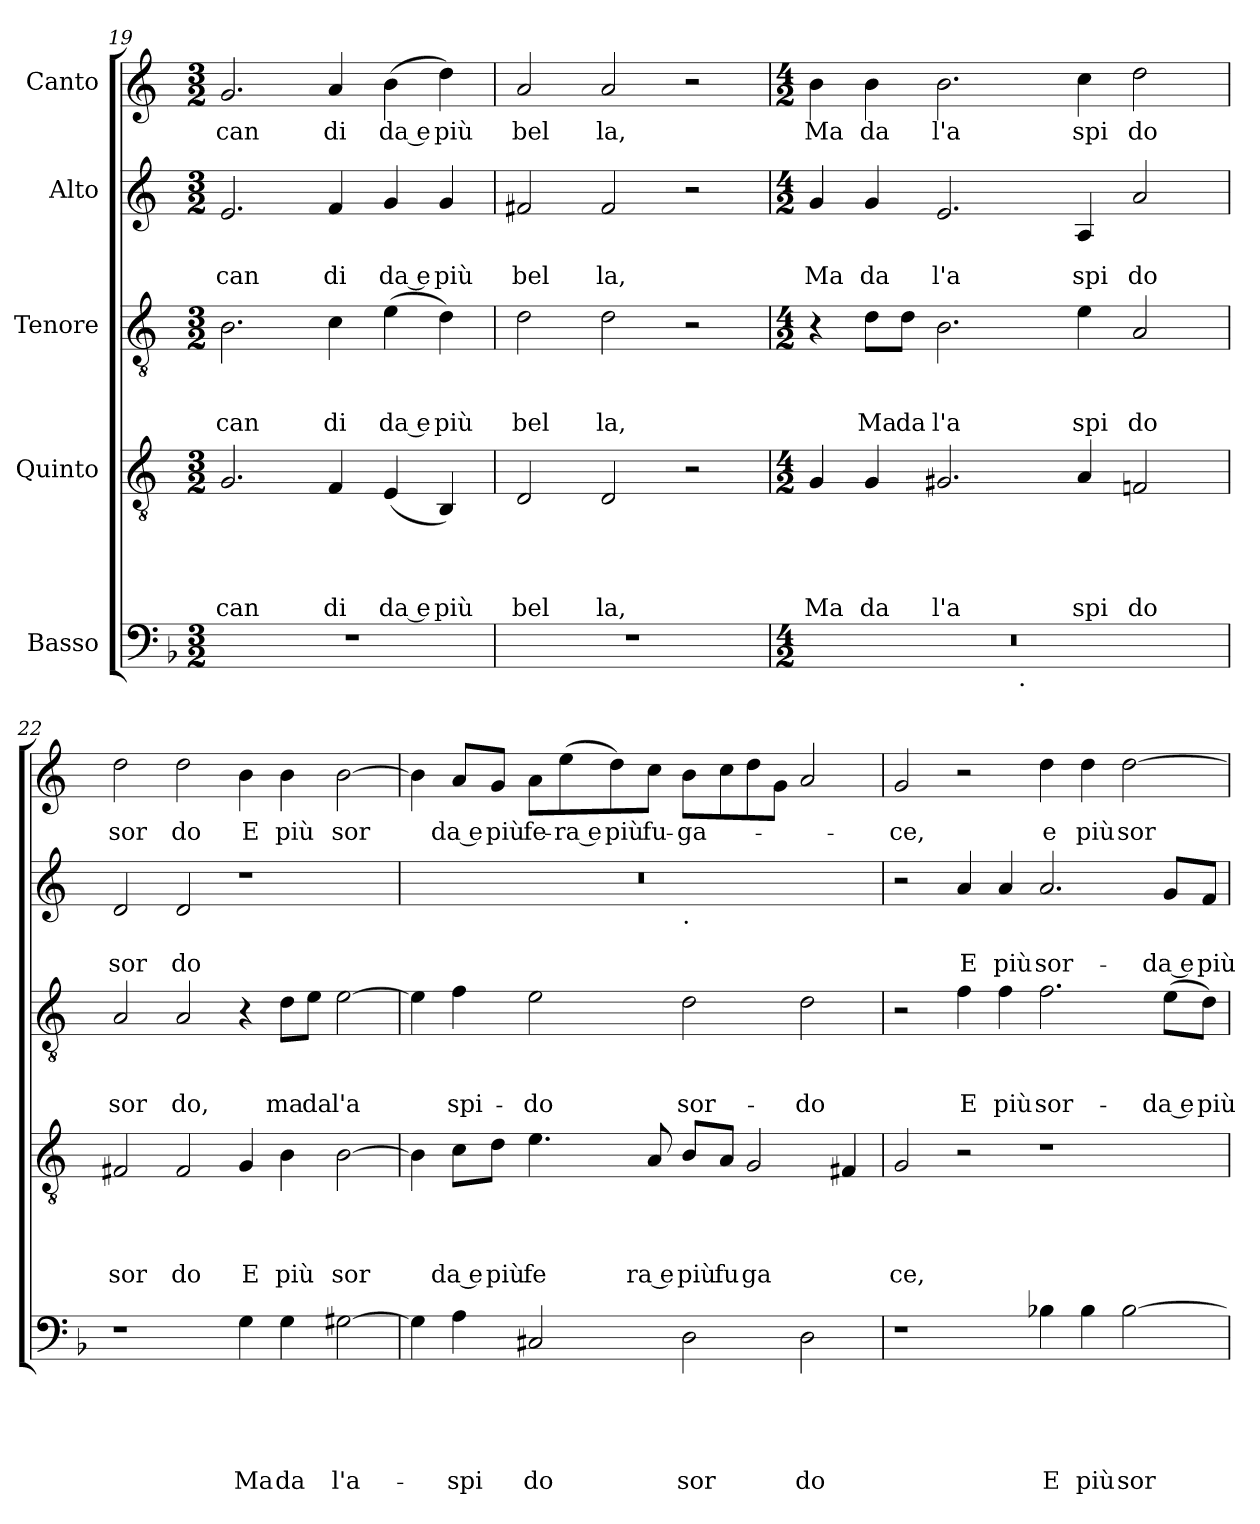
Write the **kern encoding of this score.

**kern	**text	**text	**text	**text	**text	**kern	**text	**text	**text	**text	**kern	**text	**text	**text	**kern	**text	**text	**kern	**text
*part5	*part5	*part5	*part5	*part5	*part5	*part4	*part4	*part4	*part4	*part4	*part3	*part3	*part3	*part3	*part2	*part2	*part2	*part1	*part1
*staff5	*staff5	*staff5	*staff5	*staff5	*staff5	*staff4	*staff4	*staff4	*staff4	*staff4	*staff3	*staff3	*staff3	*staff3	*staff2	*staff2	*staff2	*staff1	*staff1
*I"Basso	*	*	*	*	*	*I"Quinto	*	*	*	*	*I"Tenore	*	*	*	*I"Alto	*	*	*I"Canto	*
*clefF4	*	*	*	*	*	*clefGv2	*	*	*	*	*clefGv2	*	*	*	*clefG2	*	*	*clefG2	*
*	*	*	*	*	*	*ITrd-3c-5	*	*	*	*	*ITrd-3c-5	*	*	*	*ITrd-3c-5	*	*	*ITrd-3c-5	*
*k[b-]	*	*	*	*	*	*k[b-]	*	*	*	*	*k[b-]	*	*	*	*k[b-]	*	*	*k[b-]	*
*F:	*	*	*	*	*	*F:	*	*	*	*	*F:	*	*	*	*F:	*	*	*F:	*
*M3/2	*	*	*	*	*	*M3/2	*	*	*	*	*M3/2	*	*	*	*M3/2	*	*	*M3/2	*
=19	=19	=19	=19	=19	=19	=19	=19	=19	=19	=19	=19	=19	=19	=19	=19	=19	=19	=19	=19
!LO:N:vis=1	!	!	!	!	!	!	!	!	!	!LO:LY:b	!	!	!	!LO:LY:b	!	!	!LO:LY:b	!	!LO:LY:b
1.r	.	.	.	.	.	2.c/	.	.	.	can	2.e\	.	.	can	2.a/	.	can	2.cc/	can
!	!	!	!	!	!	!	!	!	!	!LO:LY:b	!	!	!	!LO:LY:b	!	!	!LO:LY:b	!	!LO:LY:b
.	.	.	.	.	.	4B-/	.	.	.	di	4f\	.	.	di	4b-/	.	di	4dd/	di
!	!	!	!	!	!	!	!	!	!	!LO:LY:b:rj	!	!	!	!LO:LY:b:rj	!	!	!LO:LY:b:rj	!	!LO:LY:b:rj
.	.	.	.	.	.	(<4A/	.	.	.	da e	(>4a\	.	.	da e	4cc/	.	da e	(<4ee\	da e
!	!	!	!	!	!	!	!	!	!	!LO:LY:b	!	!	!	!LO:LY:b	!	!	!LO:LY:b	!	!LO:LY:b
.	.	.	.	.	.	4E/)	.	.	.	più	4g\)	.	.	più	4cc/	.	più	4gg\)	più
=20	=20	=20	=20	=20	=20	=20	=20	=20	=20	=20	=20	=20	=20	=20	=20	=20	=20	=20	=20
!LO:N:vis=1	!	!	!	!	!	!	!	!	!	!LO:LY:b	!	!	!	!LO:LY:b	!	!	!LO:LY:b	!	!LO:LY:b
1.r	.	.	.	.	.	2G/	.	.	.	bel	2g\	.	.	bel	2bn/	.	bel	2dd/	bel
!	!	!	!	!	!	!	!	!	!	!LO:LY:b	!	!	!	!LO:LY:b	!	!	!LO:LY:b	!	!LO:LY:b
.	.	.	.	.	.	2G/	.	.	.	la,	2g\	.	.	la,	2b/	.	la,	2dd/	la,
.	.	.	.	.	.	2r	.	.	.	.	2r	.	.	.	2r	.	.	2r	.
=21	=21	=21	=21	=21	=21	=21	=21	=21	=21	=21	=21	=21	=21	=21	=21	=21	=21	=21	=21
*M4/2	*	*	*	*	*	*M4/2	*	*	*	*	*M4/2	*	*	*	*M4/2	*	*	*M4/2	*
!	!	!	!	!	!	!	!	!	!	!LO:LY:b	!	!	!	!	!	!	!LO:LY:b	!	!LO:LY:b
*^	*	*	*	*	*	*	*	*	*	*	*	*	*	*	*	*	*	*	*
0r	2ryy	.	.	.	.	.	4c/	.	.	.	Ma	4r	.	.	.	4cc/	.	Ma	4ee\	Ma
!	!	!	!	!	!	!	!	!	!	!	!LO:LY:b	!	!	!	!LO:LY:b	!	!	!LO:LY:b	!	!LO:LY:b
.	.	.	.	.	.	.	4c/	.	.	.	da	8g\L	.	.	Ma	4cc/	.	da	4ee\	da
!	!	!	!	!	!	!	!	!	!	!	!	!	!	!	!LO:LY:b	!	!	!	!	!
.	.	.	.	.	.	.	.	.	.	.	.	8g\J	.	.	da	.	.	.	.	.
!	!	!	!	!	!	!	!	!	!	!	!LO:LY:b	!	!	!	!LO:LY:b	!	!	!LO:LY:b	!	!LO:LY:b
.	4...ryy	.	.	.	.	.	2.c#X/	.	.	.	l'a	2.e\	.	.	l'a	2.a/	.	l'a	2.ee\	l'a
!	!LO:TX:b:t=.	!	!	!	!	!	!	!	!	!	!	!	!	!	!	!	!	!	!	!
.	1ryy	.	.	.	.	.	.	.	.	.	.	.	.	.	.	.	.	.	.	.
!	!	!	!	!	!	!	!	!	!	!	!LO:LY:b	!	!	!	!LO:LY:b	!	!	!LO:LY:b	!	!LO:LY:b
.	.	.	.	.	.	.	4d/	.	.	.	spi	4a\	.	.	spi	4d/	.	spi	4ff\	spi
!	!	!	!	!	!	!	!	!	!	!	!LO:LY:b	!	!	!	!LO:LY:b	!	!	!LO:LY:b	!	!LO:LY:b
.	.	.	.	.	.	.	2B-X/	.	.	.	do	2d/	.	.	do	2dd/	.	do	2gg\	do
.	32ryy	.	.	.	.	.	.	.	.	.	.	.	.	.	.	.	.	.	.	.
=22	=22	=22	=22	=22	=22	=22	=22	=22	=22	=22	=22	=22	=22	=22	=22	=22	=22	=22	=22	=22
!	!	!	!	!	!	!	!	!	!	!	!LO:LY:b	!	!	!	!LO:LY:b	!	!	!LO:LY:b	!	!LO:LY:b
*v	*v	*	*	*	*	*	*	*	*	*	*	*	*	*	*	*	*	*	*	*
1r	.	.	.	.	.	2Bn/	.	.	.	sor	2d/	.	.	sor	2g/	.	sor	2gg\	sor
!	!	!	!	!	!	!	!	!	!	!LO:LY:b	!	!	!	!LO:LY:b	!	!	!LO:LY:b	!	!LO:LY:b
.	.	.	.	.	.	2B/	.	.	.	do	2d/	.	.	do,	2g/	.	do	2gg\	do
!	!	!	!	!	!LO:LY:b	!	!	!	!	!LO:LY:b	!	!	!	!	!	!	!	!	!LO:LY:b
4G\	.	.	.	.	Ma	4c/	.	.	.	E	4r	.	.	.	1r	.	.	4ee\	E
!	!	!	!	!	!LO:LY:b	!	!	!	!	!LO:LY:b	!	!	!	!LO:LY:b	!	!	!	!	!LO:LY:b
4G\	.	.	.	.	da	4e\	.	.	.	più	8g\L	.	.	ma	.	.	.	4ee\	più
!	!	!	!	!	!	!	!	!	!	!	!	!	!	!LO:LY:b	!	!	!	!	!
.	.	.	.	.	.	.	.	.	.	.	8a\J	.	.	da	.	.	.	.	.
!	!	!	!	!	!LO:LY:b	!	!	!	!	!LO:LY:b	!	!	!	!LO:LY:b	!	!	!	!	!LO:LY:b
[<2G#X\	.	.	.	.	l'a-	[<2e\	.	.	.	sor	[<2a\	.	.	l'a	.	.	.	[<2ee\	sor
!!LO:LB:g=z
=23	=23	=23	=23	=23	=23	=23	=23	=23	=23	=23	=23	=23	=23	=23	=23	=23	=23	=23	=23
*	*	*	*	*	*	*	*	*	*	*	*	*	*	*	*^	*	*	*	*
4G#\]	.	.	.	.	.	4e\]	.	.	.	.	4a\]	.	.	.	0r	1ryy	.	.	4ee\]	.
!	!	!	!	!	!LO:LY:b	!	!	!	!	!LO:LY:b:rj	!	!	!	!LO:LY:b	!	!	!	!	!	!LO:LY:b:rj
4A\	.	.	.	.	-spi	8f\L	.	.	.	da e	4b-\	.	.	spi-	.	.	.	.	8dd/L	da e
!	!	!	!	!	!	!	!	!	!	!LO:LY:b	!	!	!	!	!	!	!	!	!	!LO:LY:b
.	.	.	.	.	.	8g\J	.	.	.	più	.	.	.	.	.	.	.	.	8cc/J	più
!	!	!	!	!	!LO:LY:b	!	!	!	!	!LO:LY:b	!	!	!	!LO:LY:b	!	!	!	!	!	!LO:LY:b
2C#X/	.	.	.	.	do	4.a\	.	.	.	fe	2a\	.	.	-do	.	.	.	.	8dd\L	fe-
!	!	!	!	!	!	!	!	!	!	!	!	!	!	!	!	!	!	!	!	!LO:LY:b:rj
.	.	.	.	.	.	.	.	.	.	.	.	.	.	.	.	.	.	.	(<8aa\	-ra e
!	!	!	!	!	!	!	!	!	!	!	!	!	!	!	!	!	!	!	!	!LO:LY:b
.	.	.	.	.	.	.	.	.	.	.	.	.	.	.	.	.	.	.	8gg\)	più
!	!	!	!	!	!	!	!	!	!	!LO:LY:b:rj	!	!	!	!	!	!	!	!	!	!LO:LY:b
.	.	.	.	.	.	8d/	.	.	.	ra e	.	.	.	.	.	.	.	.	8ff\J	fu-
!	!	!	!	!	!	!	!	!	!	!	!	!	!	!	!	!LO:TX:b:t=.	!	!	!	!
!	!	!	!	!	!LO:LY:b	!	!	!	!	!LO:LY:b	!	!	!	!LO:LY:b	!	!	!	!	!	!LO:LY:b
2D\	.	.	.	.	sor	8e/L	.	.	.	più	2g\	.	.	sor-	.	1ryy	.	.	8ee\L	-ga-
!	!	!	!	!	!	!	!	!	!	!LO:LY:b	!	!	!	!	!	!	!	!	!	!
.	.	.	.	.	.	8d/J	.	.	.	fu	.	.	.	.	.	.	.	.	8ff\	.
!	!	!	!	!	!	!	!	!	!	!LO:LY:b	!	!	!	!	!	!	!	!	!	!
.	.	.	.	.	.	2c/	.	.	.	ga	.	.	.	.	.	.	.	.	8gg\	.
.	.	.	.	.	.	.	.	.	.	.	.	.	.	.	.	.	.	.	8cc\J	.
!	!	!	!	!	!LO:LY:b	!	!	!	!	!	!	!	!	!LO:LY:b	!	!	!	!	!	!
2D\	.	.	.	.	do	.	.	.	.	.	2g\	.	.	-do	.	.	.	.	2dd/	.
.	.	.	.	.	.	4Bn/	.	.	.	.	.	.	.	.	.	.	.	.	.	.
=24	=24	=24	=24	=24	=24	=24	=24	=24	=24	=24	=24	=24	=24	=24	=24	=24	=24	=24	=24	=24
!	!	!	!	!	!	!	!	!	!	!LO:LY:b	!	!	!	!	!	!	!	!	!	!LO:LY:b
*	*	*	*	*	*	*	*	*	*	*	*	*	*	*	*v	*v	*	*	*	*
1r	.	.	.	.	.	2c/	.	.	.	ce,	2r	.	.	.	2r	.	.	2cc/	-ce,
!	!	!	!	!	!	!	!	!	!	!	!	!	!	!LO:LY:b	!	!	!LO:LY:b	!	!
.	.	.	.	.	.	2r	.	.	.	.	4b-\	.	.	E	4dd/	.	E	2r	.
!	!	!	!	!	!	!	!	!	!	!	!	!	!	!LO:LY:b	!	!	!LO:LY:b	!	!
.	.	.	.	.	.	.	.	.	.	.	4b-\	.	.	più	4dd/	.	più	.	.
!	!	!	!	!	!LO:LY:b	!	!	!	!	!	!	!	!	!LO:LY:b	!	!	!LO:LY:b	!	!LO:LY:b
4B-X\	.	.	.	.	E	1r	.	.	.	.	2.b-\	.	.	sor-	2.dd/	.	sor-	4gg\	e
!	!	!	!	!	!LO:LY:b	!	!	!	!	!	!	!	!	!	!	!	!	!	!LO:LY:b
4B-\	.	.	.	.	più	.	.	.	.	.	.	.	.	.	.	.	.	4gg\	più
!	!	!	!	!	!LO:LY:b	!	!	!	!	!	!	!	!	!	!	!	!	!	!LO:LY:b
[>2B-\	.	.	.	.	sor	.	.	.	.	.	.	.	.	.	.	.	.	[>2gg\	sor-
!	!	!	!	!	!	!	!	!	!	!	!	!	!	!LO:LY:b:rj	!	!	!LO:LY:b:rj	!	!
.	.	.	.	.	.	.	.	.	.	.	(<8a\L	.	.	-da e	8cc/L	.	-da e	.	.
!	!	!	!	!	!	!	!	!	!	!	!	!	!	!LO:LY:b	!	!	!LO:LY:b	!	!
.	.	.	.	.	.	.	.	.	.	.	8g\J)	.	.	più	8b-/J	.	più	.	.
=	=	=	=	=	=	=	=	=	=	=	=	=	=	=	=	=	=	=	=
*-	*-	*-	*-	*-	*-	*-	*-	*-	*-	*-	*-	*-	*-	*-	*-	*-	*-	*-	*-
